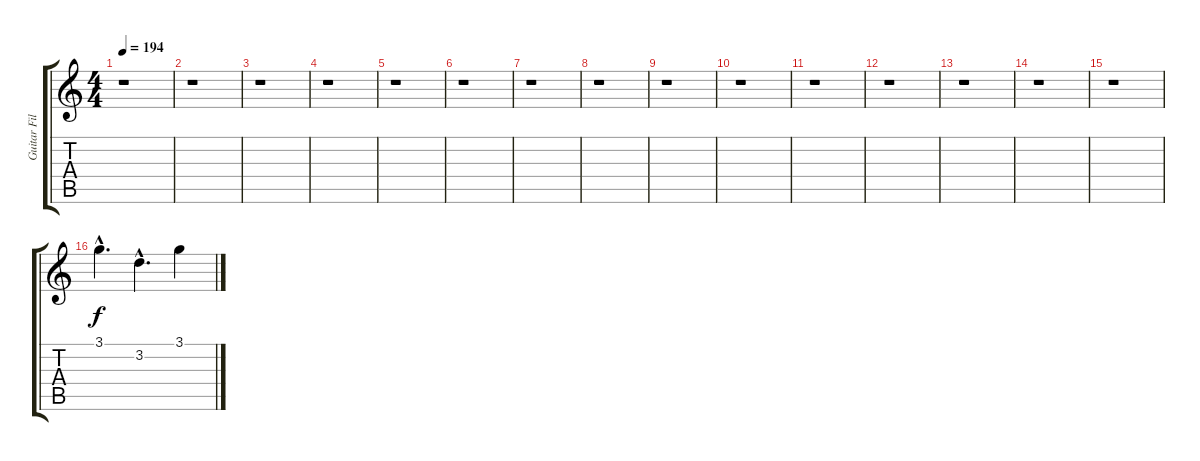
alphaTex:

\track ("Guitar Fills" "Guitar Fil") {instrument distortionguitar}
\staff {score tabs}
\tuning (E4 B3 G3 D3 A2 D2) {hide}
\ts (4 4)
\tempo 194
\clef g2
\ks c
r.1{dy f} |
r.1 |
r.1 |
r.1 |
r.1 |
r.1 |
r.1 |
r.1 |
r.1 |
r.1 |
r.1 |
r.1 |
r.1 |
r.1 |
r.1 |
3.1{hac}.4{d} 3.2{hac}.4{d} 3.1.4
